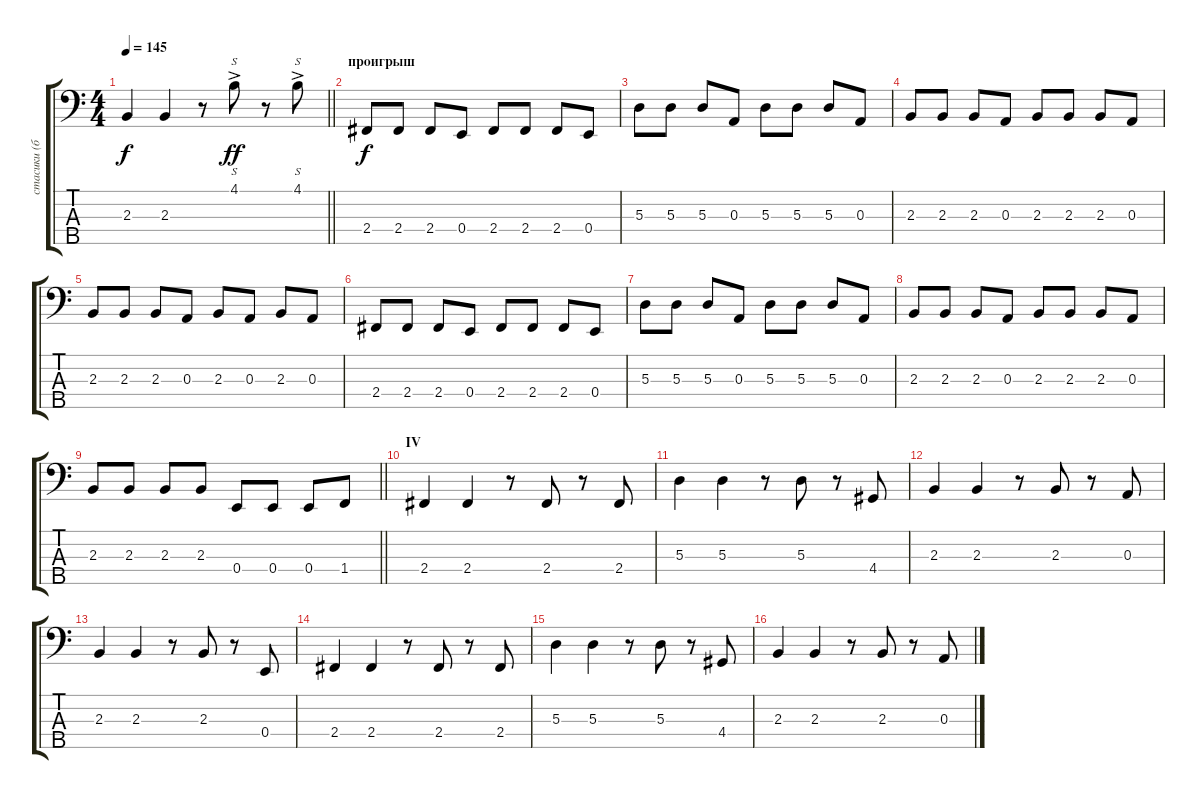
\track ("стасики (бас)" "стасики (б") {instrument electricbassfinger}
\staff {score tabs}
\tuning (G2 D2 A1 E1 B0) {hide}
\ts (4 4)
\tempo 145
\clef f4
\barLineRight lightlight
\ks c
2.3.4{dy f} 2.3.4 r.8 4.1{ac}.8{s dy ff} r.8 4.1{ac}.8{s} |
\section ("" "проигрыш")
2.4.8{dy f} 2.4.8 2.4.8 0.4.8 2.4.8 2.4.8 2.4.8 0.4.8 |
5.3.8 5.3.8 5.3.8 0.3.8 5.3.8 5.3.8 5.3.8 0.3.8 |
2.3.8 2.3.8 2.3.8 0.3.8 2.3.8 2.3.8 2.3.8 0.3.8 |
2.3.8 2.3.8 2.3.8 0.3.8 2.3.8 0.3.8 2.3.8 0.3.8 |
2.4.8 2.4.8 2.4.8 0.4.8 2.4.8 2.4.8 2.4.8 0.4.8 |
5.3.8 5.3.8 5.3.8 0.3.8 5.3.8 5.3.8 5.3.8 0.3.8 |
2.3.8 2.3.8 2.3.8 0.3.8 2.3.8 2.3.8 2.3.8 0.3.8 |
\barLineRight lightlight
2.3.8 2.3.8 2.3.8 2.3.8 0.4.8 0.4.8 0.4.8 1.4.8 |
\section ("" "IV")
2.4.4 2.4.4 r.8 2.4.8 r.8 2.4.8 |
5.3.4 5.3.4 r.8 5.3.8 r.8 4.4.8 |
2.3.4 2.3.4 r.8 2.3.8 r.8 0.3.8 |
2.3.4 2.3.4 r.8 2.3.8 r.8 0.4.8 |
2.4.4 2.4.4 r.8 2.4.8 r.8 2.4.8 |
5.3.4 5.3.4 r.8 5.3.8 r.8 4.4.8 |
2.3.4 2.3.4 r.8 2.3.8 r.8 0.3.8
